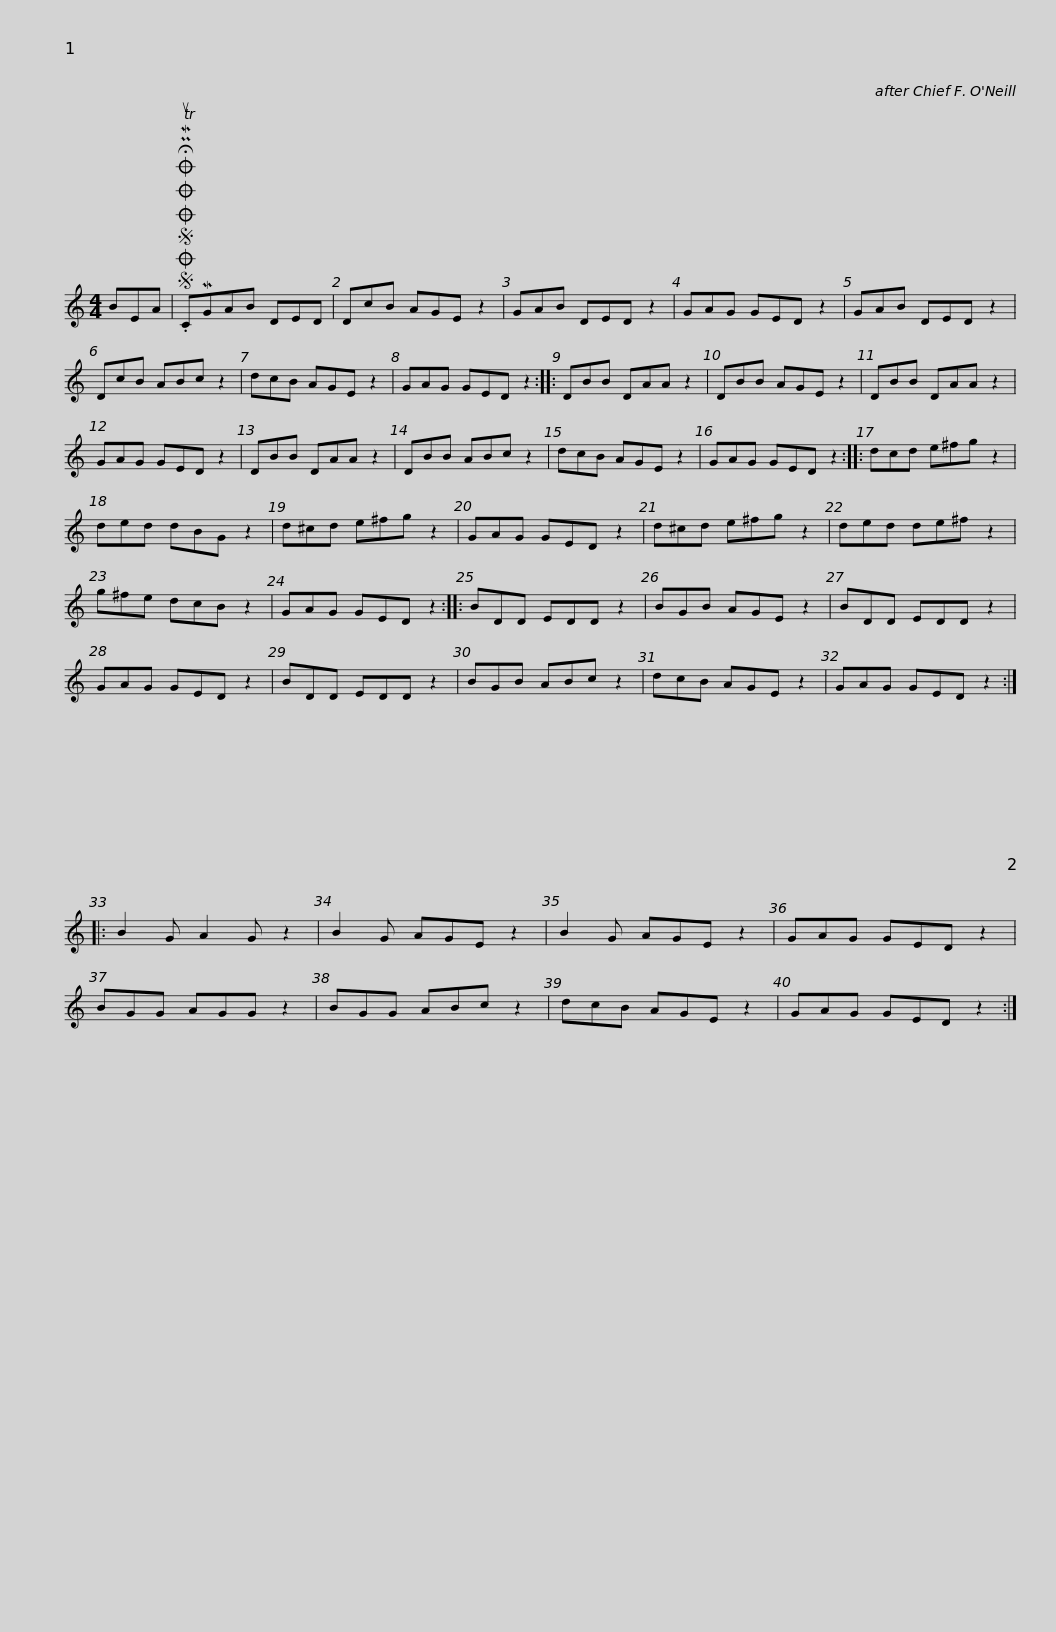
X:1
L:1/8
M:4/4
I:linebreak $
K:C
V:1 treble
V:1
 BEA |SOSOOO .!fermata!PMTuCMGAB DED | DcB AGE z2 | GAB DED z2 | GAG GED z2 | %5
 GAB DED z2 |$ DcB ABc z2 | dcB AGE z2 | GAG GED z2 :: DBB DAA z2 | %10
 DBB AGE z2 | DBB DAA z2 |$ GAG GED z2 | DBB DAA z2 | DBB ABc z2 | %15
 dcB AGE z2 | GAG GED z2 :: dcd e^fg z2 |$ ded dBG z2 | d^cd e^fg z2 | %20
 GAG GED z2 | d^cd e^fg z2 | ded de^f z2 | g^fe dcB z2 |$ GAG GED z2 :: %25
 BDD EDD z2 | BGB AGE z2 | BDD EDD z2 | GAG GED z2 | BDD EDD z2 |$ %30
 BGB ABc z2 | dcB AGE z2 | GAG GED z2 :: B2 G A2 G z2 | B2 G AGE z2 | %35
 B2 G AGE z2 |$ GAG GED z2 | BGG AGG z2 | BGG ABc z2 | dcB AGE z2 | %40
 GAG GED z2 :| %41
